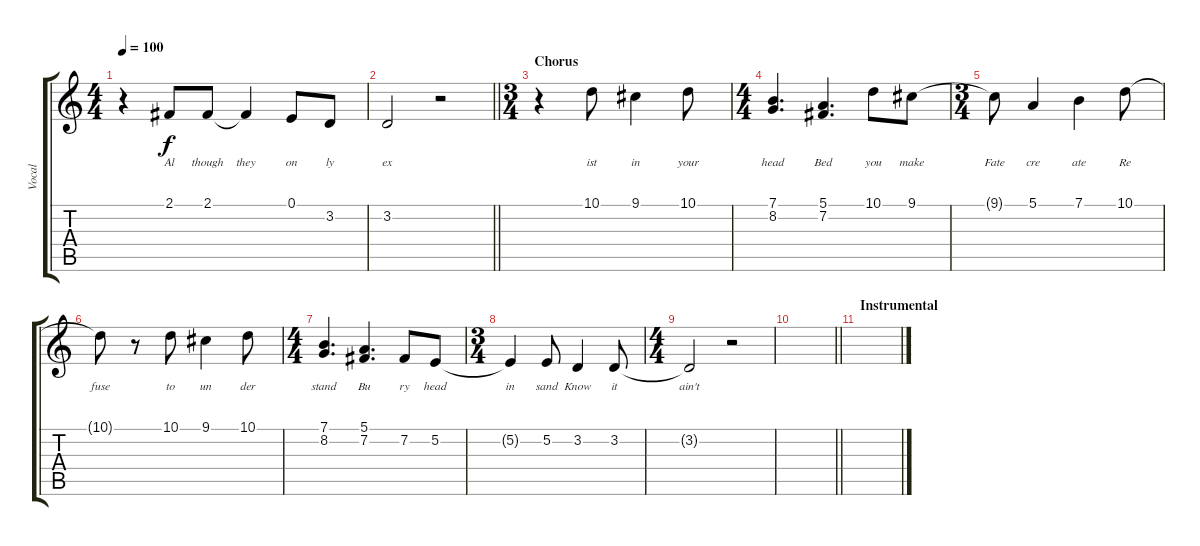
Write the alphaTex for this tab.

\track ("Vocal" "Vocal") {instrument acousticgrandpiano}
\staff {score tabs}
\tuning (E4 B3 G3 D3 A2 E2) {hide}
\ts (4 4)
\tempo 100
\clef g2
\ks c
r.4{dy f} 2.1.8{lyrics (0 "Al") lyrics (1 "") lyrics (2 "") lyrics (3 "") lyrics (4 "")} 2.1.8{lyrics (0 "though") lyrics (1 "") lyrics (2 "") lyrics (3 "") lyrics (4 "")} 2.1{t}.4{lyrics (0 "they") lyrics (1 "") lyrics (2 "") lyrics (3 "") lyrics (4 "")} 0.1.8{lyrics (0 "on") lyrics (1 "") lyrics (2 "") lyrics (3 "") lyrics (4 "")} 3.2.8{lyrics (0 "ly") lyrics (1 "") lyrics (2 "") lyrics (3 "") lyrics (4 "")} |
\barLineRight lightlight
3.2.2{lyrics (0 "ex") lyrics (1 "") lyrics (2 "") lyrics (3 "") lyrics (4 "")} r.2 |
\ts (3 4)
\section ("" "Chorus")
r.4 10.1.8{lyrics (0 "ist") lyrics (1 "") lyrics (2 "") lyrics (3 "") lyrics (4 "")} 9.1.4{lyrics (0 "in") lyrics (1 "") lyrics (2 "") lyrics (3 "") lyrics (4 "")} 10.1.8{lyrics (0 "your") lyrics (1 "") lyrics (2 "") lyrics (3 "") lyrics (4 "")} |
\ts (4 4)
(7.1 8.2).4{d lyrics (0 "head") lyrics (1 "") lyrics (2 "") lyrics (3 "") lyrics (4 "")} (5.1 7.2).4{d lyrics (0 "Bed") lyrics (1 "") lyrics (2 "") lyrics (3 "") lyrics (4 "")} 10.1.8{lyrics (0 "you") lyrics (1 "") lyrics (2 "") lyrics (3 "") lyrics (4 "")} 9.1.8{lyrics (0 "make") lyrics (1 "") lyrics (2 "") lyrics (3 "") lyrics (4 "")} |
\ts (3 4)
9.1{t}.8{lyrics (0 "Fate") lyrics (1 "") lyrics (2 "") lyrics (3 "") lyrics (4 "")} 5.1.4{lyrics (0 "cre") lyrics (1 "") lyrics (2 "") lyrics (3 "") lyrics (4 "")} 7.1.4{lyrics (0 "ate") lyrics (1 "") lyrics (2 "") lyrics (3 "") lyrics (4 "")} 10.1.8{lyrics (0 "Re") lyrics (1 "") lyrics (2 "") lyrics (3 "") lyrics (4 "")} |
10.1{t}.8{lyrics (0 "fuse") lyrics (1 "") lyrics (2 "") lyrics (3 "") lyrics (4 "")} r.8 10.1.8{lyrics (0 "to") lyrics (1 "") lyrics (2 "") lyrics (3 "") lyrics (4 "")} 9.1.4{lyrics (0 "un") lyrics (1 "") lyrics (2 "") lyrics (3 "") lyrics (4 "")} 10.1.8{lyrics (0 "der") lyrics (1 "") lyrics (2 "") lyrics (3 "") lyrics (4 "")} |
\ts (4 4)
(7.1 8.2).4{d lyrics (0 "stand") lyrics (1 "") lyrics (2 "") lyrics (3 "") lyrics (4 "")} (5.1 7.2).4{d lyrics (0 "Bu") lyrics (1 "") lyrics (2 "") lyrics (3 "") lyrics (4 "")} 7.2.8{lyrics (0 "ry") lyrics (1 "") lyrics (2 "") lyrics (3 "") lyrics (4 "")} 5.2.8{lyrics (0 "head") lyrics (1 "") lyrics (2 "") lyrics (3 "") lyrics (4 "")} |
\ts (3 4)
5.2{t}.4{lyrics (0 "in") lyrics (1 "") lyrics (2 "") lyrics (3 "") lyrics (4 "")} 5.2.8{lyrics (0 "sand") lyrics (1 "") lyrics (2 "") lyrics (3 "") lyrics (4 "")} 3.2.4{lyrics (0 "Know") lyrics (1 "") lyrics (2 "") lyrics (3 "") lyrics (4 "")} 3.2.8{lyrics (0 "it") lyrics (1 "") lyrics (2 "") lyrics (3 "") lyrics (4 "")} |
\ts (4 4)
3.2{t}.2{lyrics (0 "ain't") lyrics (1 "") lyrics (2 "") lyrics (3 "") lyrics (4 "")} r.2 |
\barLineRight lightlight
|
\section ("" "Instrumental")
